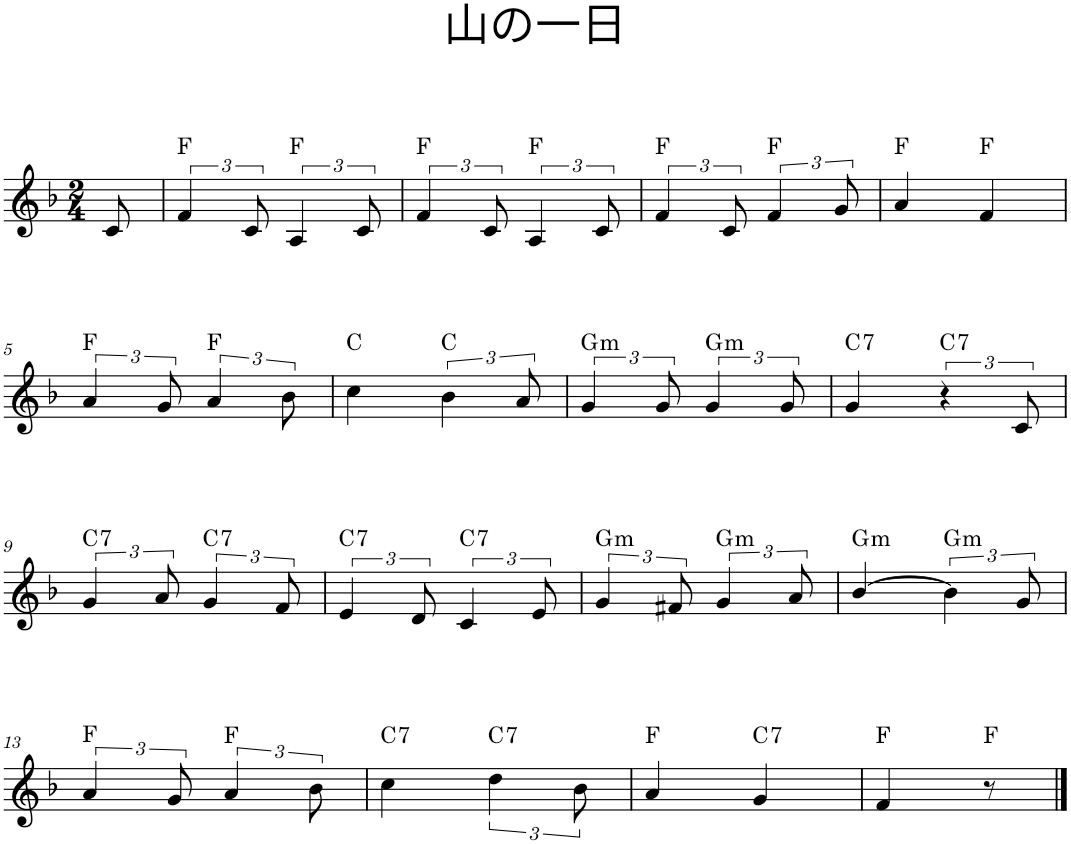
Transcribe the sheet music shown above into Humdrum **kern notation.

**kern	**harte
*part1	*part1
*staff1	*
*I"Piano	*
*I'Pno.	*
*clefG2	*
*k[b-]	*
*M2/4	*
=	=
8c/	.
=1	=1
6f/	F:maj
12c/	.
6A/	F:maj
12c/	.
=2	=2
6f/	F:maj
12c/	.
6A/	F:maj
12c/	.
=3	=3
6f/	F:maj
12c/	.
6f/	F:maj
12g/	.
=4	=4
4a/	F:maj
4f/	F:maj
!!LO:LB:g=z
=5	=5
6a/	F:maj
12g/	.
6a/	F:maj
12b-\	.
=6	=6
4cc\	C:maj
6b-\	C:maj
12a/	.
=7	=7
!	!LO:H:kt=m
6g/	G:min
12g/	.
!	!LO:H:kt=m
6g/	G:min
12g/	.
=8	=8
!	!LO:H:kt=7
4g/	C:7
!	!LO:H:kt=7
6r	C:7
12c/	.
!!LO:LB:g=z
=9	=9
!	!LO:H:kt=7
6g/	C:7
12a/	.
!	!LO:H:kt=7
6g/	C:7
12f/	.
=10	=10
!	!LO:H:kt=7
6e/	C:7
12d/	.
!	!LO:H:kt=7
6c/	C:7
12e/	.
=11	=11
!	!LO:H:kt=m
6g/	G:min
12f#X/	.
!	!LO:H:kt=m
6g/	G:min
12a/	.
=12	=12
!	!LO:H:kt=m
[4b-/	G:min
!	!LO:H:kt=m
6b-\]	G:min
12g/	.
!!LO:LB:g=z
=13	=13
6a/	F:maj
12g/	.
6a/	F:maj
12b-\	.
=14	=14
!	!LO:H:kt=7
4cc\	C:7
!	!LO:H:kt=7
6dd\	C:7
12b-\	.
=15	=15
4a/	F:maj
!	!LO:H:kt=7
4g/	C:7
=16	=16
4f/	F:maj
8r	F:maj
==	==
*-	*-
